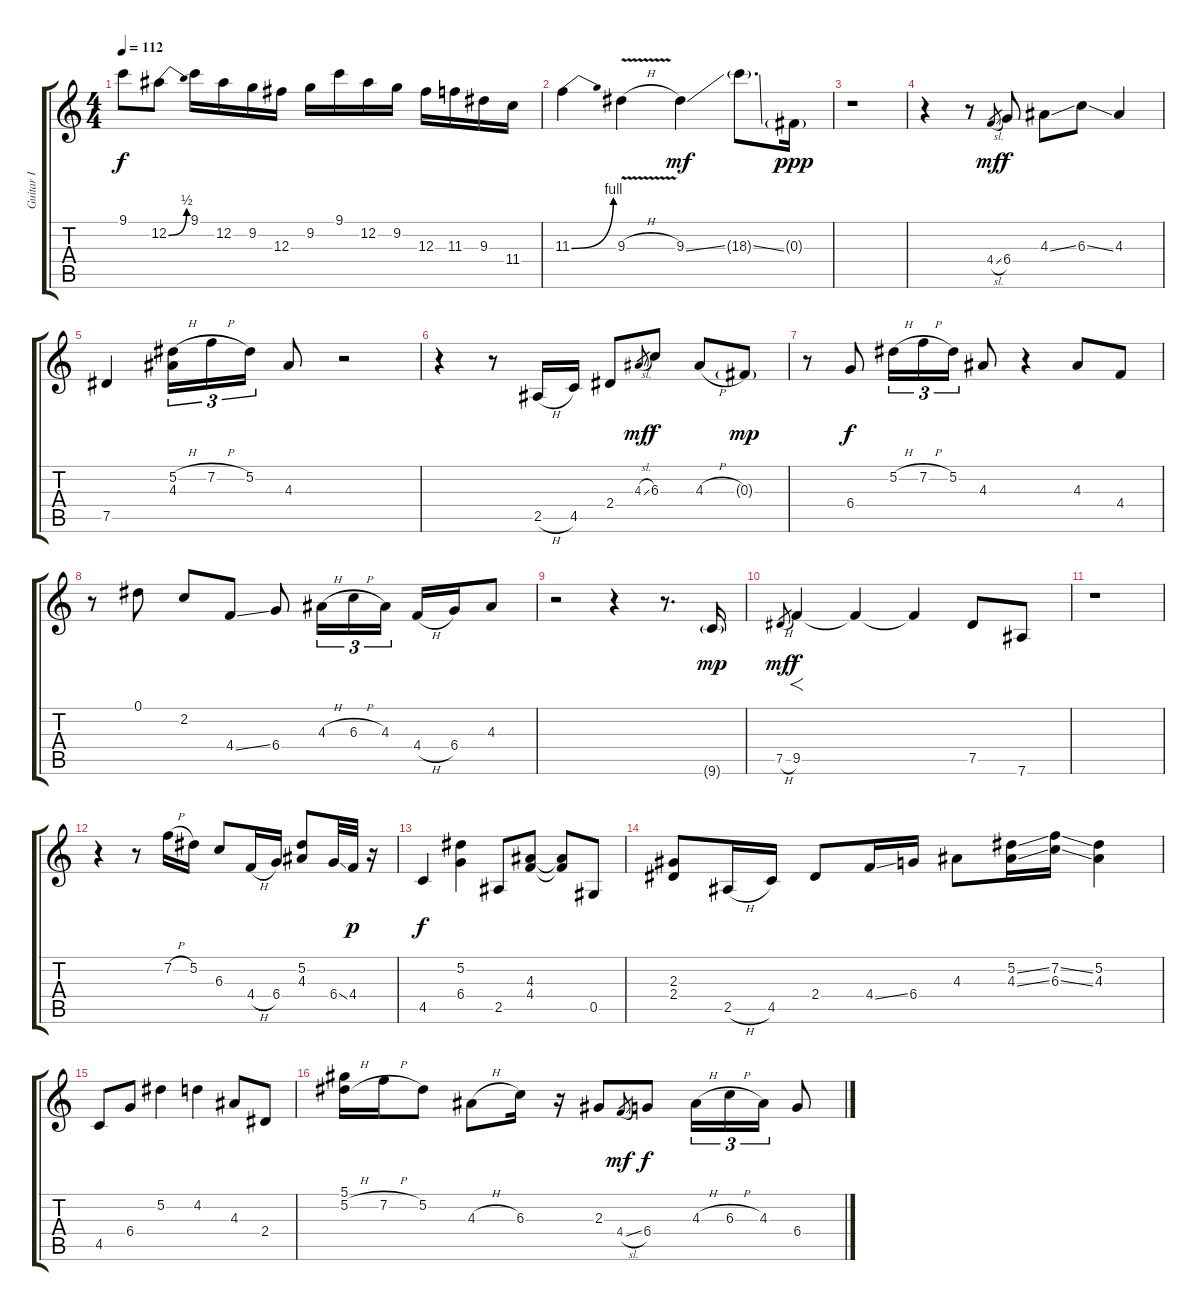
\track ("Guitar I" "Guitar I") {instrument overdrivenguitar}
\staff {score tabs}
\tuning (Eb4 Bb3 Gb3 Db3 Ab2 Eb2) {hide}
\ts (4 4)
\tempo 112
\clef g2
\ks c
9.1.8{dy f} 12.2{be (bend 0 0 60 2)}.8 9.1.16 12.2.16 9.2.16 12.3.16 9.2.16 9.1.16 12.2.16 9.2.16 12.3.16 11.3.16 9.3.16 11.4.16 |
11.3{be (bend 0 0 60 4)}.4 9.3{v h}.4 9.3{ss}.4{dy mf} 18.3{ss g}.8{d} 0.3{g}.16{dy ppp} |
r.1 |
r.4 r.8 4.4{sl}.8{gr dy mf} 6.4.8{dy f} 4.3{ss}.8 6.3{ss}.8 4.3.4 |
7.5.4 (5.2{h} 4.3).16{tu (3 2)} 7.2{h}.16{tu (3 2)} 5.2.16{tu (3 2)} 4.3.8 r.2 |
r.4 r.8 2.5{h}.16 4.5.16 2.4.8 4.3{sl}.8{gr dy mf} 6.3.8{dy f} 4.3{h}.8 0.3{g}.8{dy mp} |
r.8 6.4.8{dy f} 5.2{h}.16{tu (3 2)} 7.2{h}.16{tu (3 2)} 5.2.16{tu (3 2)} 4.3.8 r.4 4.3.8 4.4.8 |
r.8 0.1.8 2.2.8 4.4{ss}.8 6.4.8 4.3{h}.16{tu (3 2)} 6.3{h}.16{tu (3 2)} 4.3.16{tu (3 2)} 4.4{h}.16 6.4.16 4.3.8 |
r.2 r.4 r.8{d} 9.6{g}.16{dy mp} |
7.5{h}.8{gr dy mf} 9.5.4{f dy f} 9.5{t}.4 9.5{t}.4 7.5.8 7.6.8 |
r.1 |
r.4 r.8 7.2{h}.16 5.2.16 6.3.8 4.4{h}.16 6.4.16 (5.2 4.3).8 6.4{ss}.32 4.4.32{dy p} r.16 |
4.5.4{dy f} (5.2 6.4).4 2.5.8 (4.3 4.4).8 (4.3{t} 4.4{t}).8 0.5.8 |
(2.3 2.4).8 2.5{h}.16 4.5.16 2.4.8 4.4{ss}.16 6.4.16 4.3.8 (5.2{ss} 4.3{ss}).16 (7.2{ss} 6.3{ss}).16 (5.2 4.3).4 |
4.5.8 6.4.8 5.2.4 4.2.4 4.3.8 2.4.8 |
(5.1 5.2{h}).16 7.2{h}.16 5.2.8 4.3{h}.8 6.3.16 r.16 2.3.8 4.4{sl}.8{gr dy mf} 6.4.8{dy f} 4.3{h}.16{tu (3 2)} 6.3{h}.16{tu (3 2)} 4.3.16{tu (3 2)} 6.4.8
